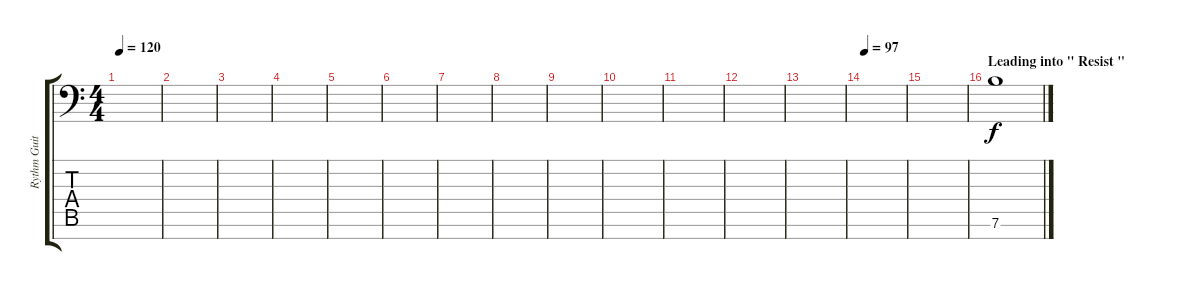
\track ("Rythm Guitar #2" "Rythm Guit") {instrument distortionguitar}
\staff {score tabs}
\tuning (D4 A3 E3 D3 A2 E2 A1) {hide}
\ts (4 4)
\tempo 120
\clef f4
\ks c
|
|
|
|
|
|
|
|
|
|
|
|
|
\tempo 97
|
|
\section ("" "Leading into \" Resist \"")
7.6.1{instrument electricguitarjazz}
